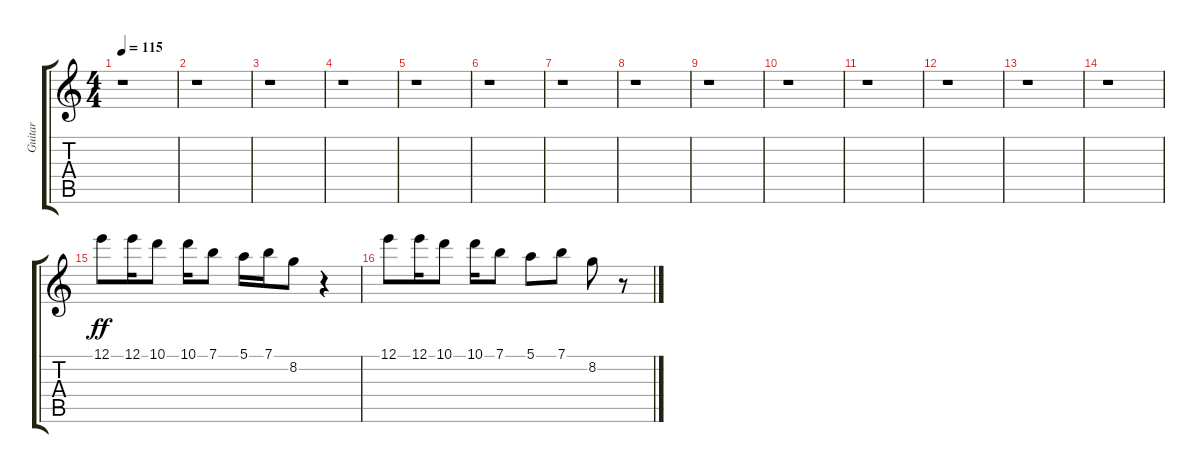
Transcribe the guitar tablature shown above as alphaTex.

\track ("Guitar          " "Guitar    ") {instrument overdrivenguitar}
\staff {score tabs}
\tuning (E4 B3 G3 D3 A2 E2) {hide}
\ts (4 4)
\tempo 115
\clef g2
\ks c
r.1{dy ff} |
r.1 |
r.1 |
r.1 |
r.1 |
r.1 |
r.1 |
r.1 |
r.1 |
r.1 |
r.1 |
r.1 |
r.1 |
r.1 |
12.1.8 12.1.16 10.1.8 10.1.16 7.1.8 5.1.16 7.1.16 8.2.8 r.4 |
12.1.8 12.1.16 10.1.8 10.1.16 7.1.8 5.1.8 7.1.8 8.2.8 r.8
